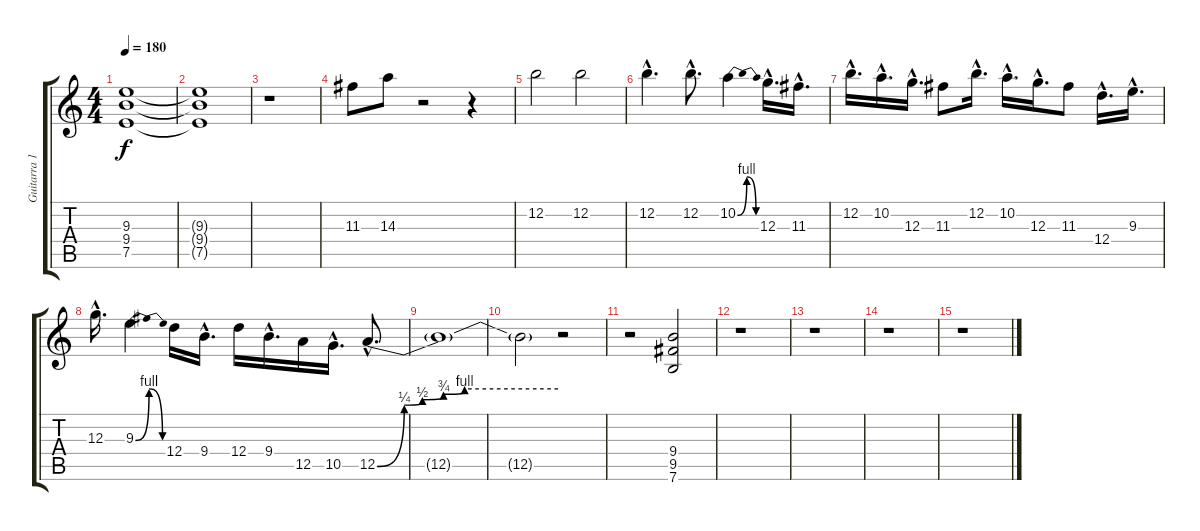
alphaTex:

\track ("Guitarra 1" "Guitarra 1") {instrument distortionguitar}
\staff {score tabs}
\tuning (E4 B3 G3 D3 A2 E2) {hide}
\ts (4 4)
\tempo 180
\clef g2
\ks c
(9.3{t} 9.4{t} 7.5{t}).1{dy f} |
(9.3{t} 9.4{t} 7.5{t}).1 |
r.1 |
11.3.8{volume 12 instrument overdrivenguitar} 14.3.8 r.2 r.4 |
12.2.2 12.2.2 |
12.2{hac}.4{d volume 10} 12.2{hac}.8{d} 10.2{be (bendrelease 0 0 30 4 30 4 60 0)}.4 12.3{hac}.16{d} 11.3{hac}.16{d} |
12.2{hac}.16{d} 10.2{hac}.16{d} 12.3{hac}.16{d} 11.3.8 12.2{hac}.16{d} 10.2{hac}.16{d} 12.3{hac}.16{d} 11.3.8 12.4{hac}.16{d} 9.3{hac}.16{d} |
12.3{hac}.16{d} 9.3{be (bendrelease 0 0 30 4 30 4 60 0)}.4 12.4.16 9.4{hac}.16{d} 12.4.16 9.4{hac}.16{d} 12.5.16 10.5{hac}.16{d} 12.5{be (custom 0 0 9 1 15 2 22 3 29 4 60 4) hac}.8{d} |
12.5{t}.1 |
12.5{t}.2 r.2 |
r.2 (9.4 9.5 7.6).2 |
r.1 |
r.1 |
r.1 |
r.1
